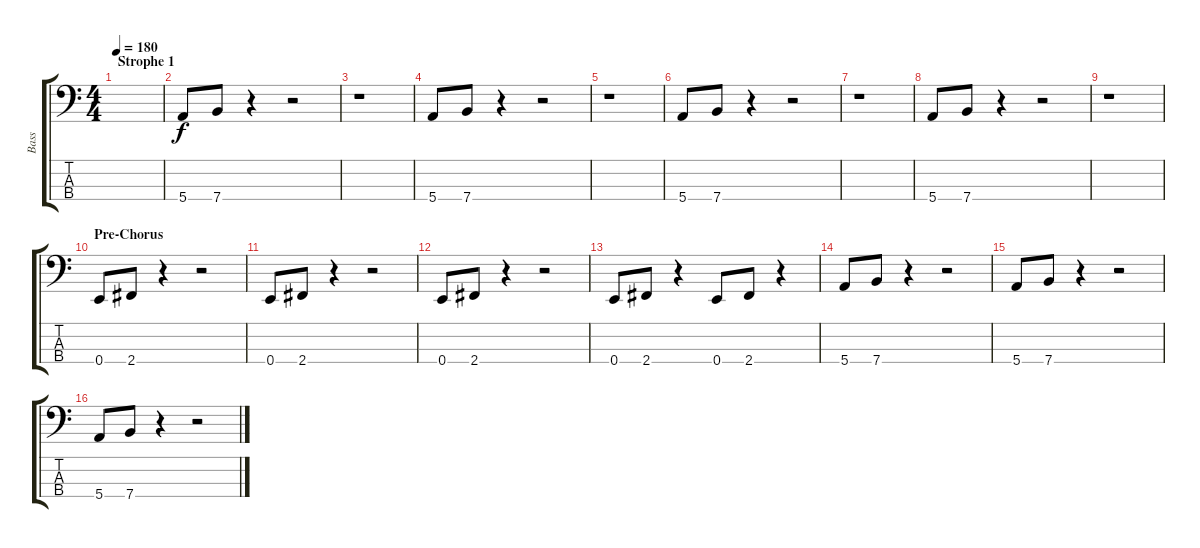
\track ("Bass" "Bass") {instrument electricbasspick}
\staff {score tabs}
\tuning (G2 D2 A1 E1) {hide}
\ts (4 4)
\section ("" "Strophe 1")
\tempo 180
\clef f4
\ks c
|
5.4.8 7.4.8 r.4 r.2 |
r.1 |
5.4.8 7.4.8 r.4 r.2 |
r.1 |
5.4.8 7.4.8 r.4 r.2 |
r.1 |
5.4.8 7.4.8 r.4 r.2 |
r.1 |
\section ("" "Pre-Chorus")
0.4.8 2.4.8 r.4 r.2 |
0.4.8 2.4.8 r.4 r.2 |
0.4.8 2.4.8 r.4 r.2 |
0.4.8 2.4.8 r.4 0.4.8 2.4.8 r.4 |
5.4.8 7.4.8 r.4 r.2 |
5.4.8 7.4.8 r.4 r.2 |
5.4.8 7.4.8 r.4 r.2
